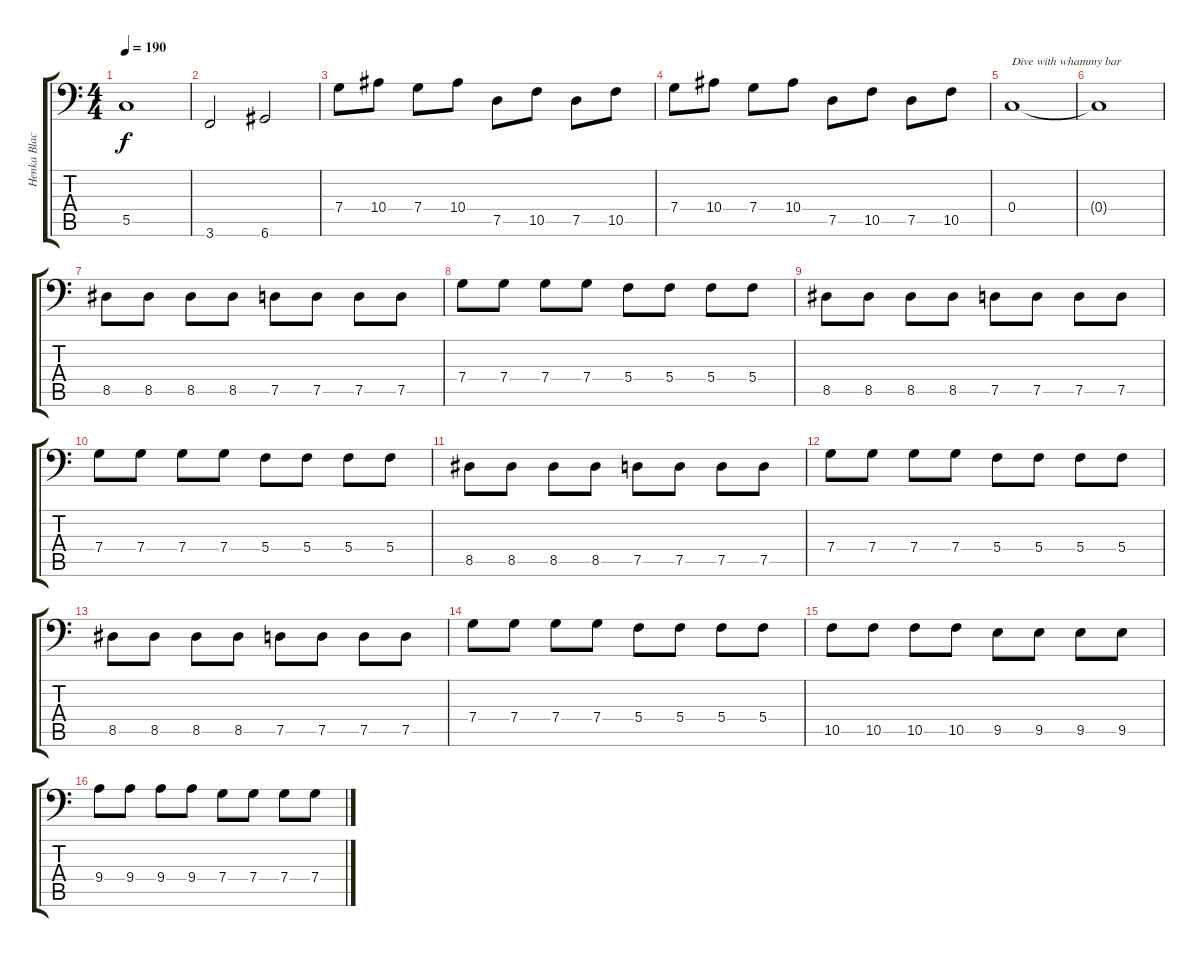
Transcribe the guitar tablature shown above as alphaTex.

\track ("Henka Blacksmith" "Henka Blac") {instrument electricbasspick}
\staff {score tabs}
\tuning (D3 A2 F2 C2 G1 D1) {hide}
\ts (4 4)
\tempo 190
\clef f4
\ks c
5.5.1{dy f} |
3.6.2 6.6.2 |
7.4.8 10.4.8 7.4.8 10.4.8 7.5.8 10.5.8 7.5.8 10.5.8 |
7.4.8 10.4.8 7.4.8 10.4.8 7.5.8 10.5.8 7.5.8 10.5.8 |
0.4.1{txt "Dive with whammy bar"} |
0.4{t}.1 |
8.5.8 8.5.8 8.5.8 8.5.8 7.5.8 7.5.8 7.5.8 7.5.8 |
7.4.8 7.4.8 7.4.8 7.4.8 5.4.8 5.4.8 5.4.8 5.4.8 |
8.5.8 8.5.8 8.5.8 8.5.8 7.5.8 7.5.8 7.5.8 7.5.8 |
7.4.8 7.4.8 7.4.8 7.4.8 5.4.8 5.4.8 5.4.8 5.4.8 |
8.5.8 8.5.8 8.5.8 8.5.8 7.5.8 7.5.8 7.5.8 7.5.8 |
7.4.8 7.4.8 7.4.8 7.4.8 5.4.8 5.4.8 5.4.8 5.4.8 |
8.5.8 8.5.8 8.5.8 8.5.8 7.5.8 7.5.8 7.5.8 7.5.8 |
7.4.8 7.4.8 7.4.8 7.4.8 5.4.8 5.4.8 5.4.8 5.4.8 |
10.5.8 10.5.8 10.5.8 10.5.8 9.5.8 9.5.8 9.5.8 9.5.8 |
9.4.8 9.4.8 9.4.8 9.4.8 7.4.8 7.4.8 7.4.8 7.4.8
